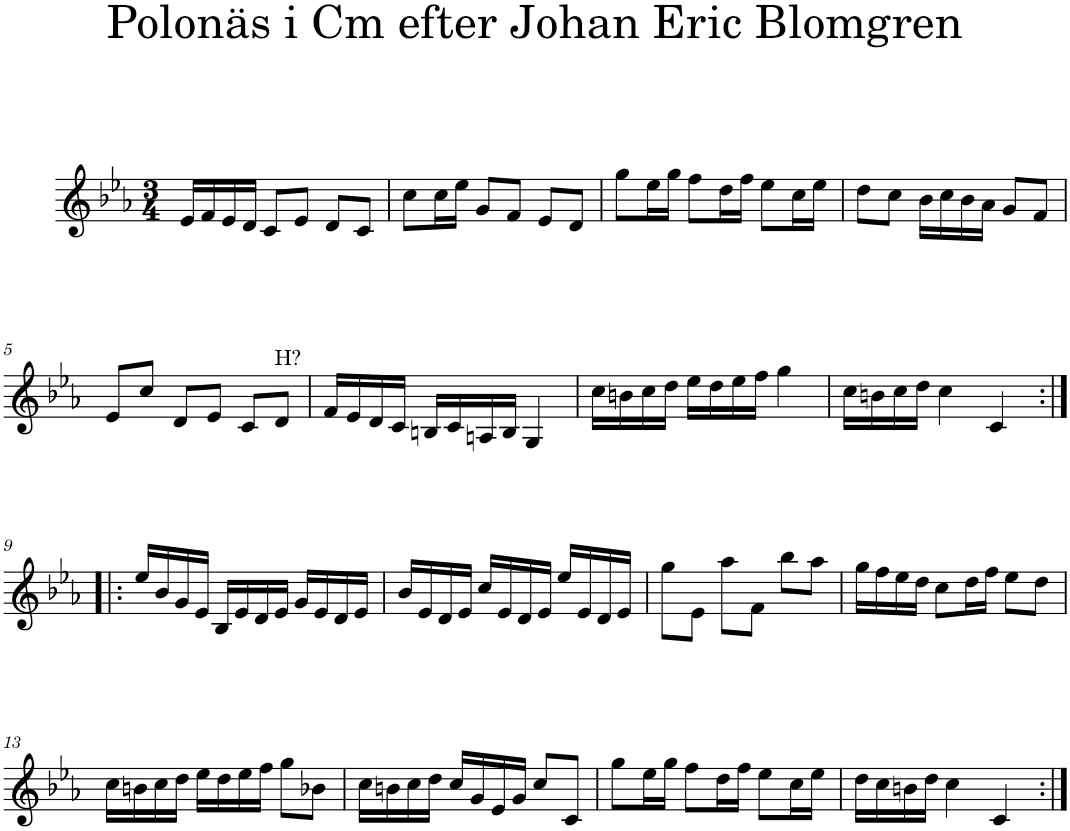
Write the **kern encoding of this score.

**kern
*part1
*staff1
*I"Piano
*I'Pno
*clefG2
*k[b-e-a-]
*c:
*M3/4
=1
16e-/LL
16f/
16e-/
16d/JJ
8c/L
8e-/J
8d/L
8c/J
=2
8cc\L
16cc\L
16ee-\JJ
8g/L
8f/J
8e-/L
8d/J
=3
8gg\L
16ee-\L
16gg\JJ
8ff\L
16dd\L
16ff\JJ
8ee-\L
16cc\L
16ee-\JJ
=4
8dd\L
8cc\J
16b-\LL
16cc\
16b-\
16a-\JJ
8g/L
8f/J
!!LO:LB:g=z
=5
8e-/L
8cc/J
8d/L
8e-/J
8c/L
!LO:TX:a:t=H?
8d/J
=6
16f/LL
16e-/
16d/
16c/JJ
16Bn/LL
16c/
16An/
16B/JJ
4G/
=7
16cc\LL
16bn\
16cc\
16dd\JJ
16ee-\LL
16dd\
16ee-\
16ff\JJ
4gg\
=8
16cc\LL
16bn\
16cc\
16dd\JJ
4cc\
4c/
!!LO:LB:g=z
=9:|!|:
16ee-/LL
16b-/
16g/
16e-/JJ
16B-/LL
16e-/
16d/
16e-/JJ
16g/LL
16e-/
16d/
16e-/JJ
=10
16b-/LL
16e-/
16d/
16e-/JJ
16cc/LL
16e-/
16d/
16e-/JJ
16ee-/LL
16e-/
16d/
16e-/JJ
=11
8gg\L
8e-\J
8aa-\L
8f\J
8bb-\L
8aa-\J
=12
16gg\LL
16ff\
16ee-\
16dd\JJ
8cc\L
16dd\L
16ff\JJ
8ee-\L
8dd\J
!!LO:LB:g=z
=13
16cc\LL
16bn\
16cc\
16dd\JJ
16ee-\LL
16dd\
16ee-\
16ff\JJ
8gg\L
8b-X\J
=14
16cc\LL
16bn\
16cc\
16dd\JJ
16cc/LL
16g/
16e-/
16g/JJ
8cc/L
8c/J
=15
8gg\L
16ee-\L
16gg\JJ
8ff\L
16dd\L
16ff\JJ
8ee-\L
16cc\L
16ee-\JJ
=16
16dd\LL
16cc\
16bn\
16dd\JJ
4cc\
4c/
=:|!
*-
